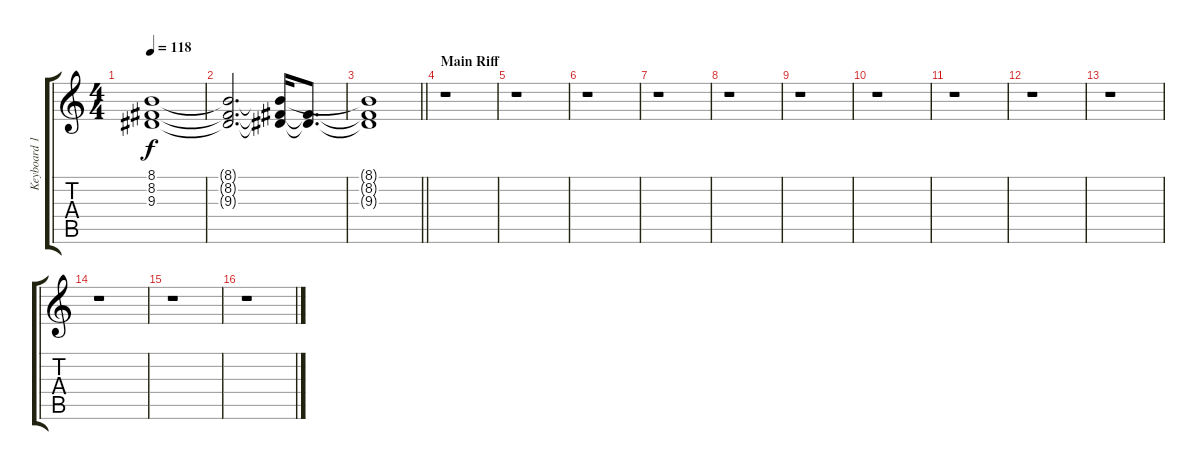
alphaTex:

\track ("Keyboard 1" "Keyboard 1") {instrument lead6voice}
\staff {score tabs}
\tuning (Eb4 Bb3 Gb3 Db3 Ab2 Eb2) {hide}
\ts (4 4)
\tempo 118
\clef g2
\ks c
(8.1{t} 8.2{t} 9.3{t}).1{dy f} |
(8.1{t} 8.2{t} 9.3{t}).2{d volume 0} (8.1{t} 8.2{t} 9.3{t}).16 (8.2{t} 9.3{t}).8{d volume 9} |
\barLineRight lightlight
(8.1{t} 8.2{t} 9.3{t}).1 |
\section ("" "Main Riff")
r.1 |
r.1 |
r.1 |
r.1 |
r.1 |
r.1 |
r.1 |
r.1 |
r.1 |
r.1 |
r.1 |
r.1 |
r.1
